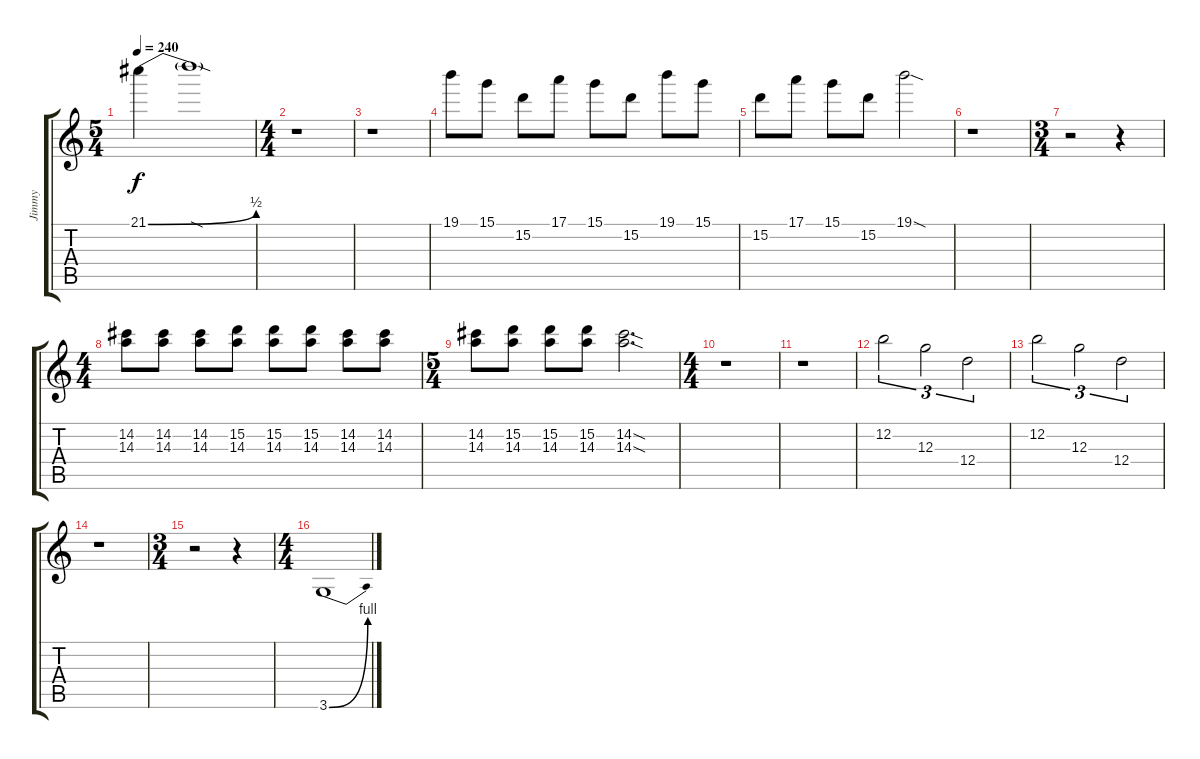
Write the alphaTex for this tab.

\track ("Jimmy" "Jimmy") {instrument overdrivenguitar}
\staff {score tabs}
\tuning (E4 B3 G3 D3 A2 E2) {hide}
\ts (5 4)
\tempo 240
\clef g2
\ks c
21.1{be (bend 0 0 60 2)}.4{dy f} 21.1{sod t}.1 |
\ts (4 4)
r.1 |
r.1 |
19.1.8 15.1.8 15.2.8 17.1.8 15.1.8 15.2.8 19.1.8 15.1.8 |
15.2.8 17.1.8 15.1.8 15.2.8 19.1{sod}.2 |
r.1 |
\ts (3 4)
r.2 r.4 |
\ts (4 4)
(14.2 14.3).8 (14.2 14.3).8 (14.2 14.3).8 (15.2 14.3).8 (15.2 14.3).8 (15.2 14.3).8 (14.2 14.3).8 (14.2 14.3).8 |
\ts (5 4)
(14.2 14.3).8 (15.2 14.3).8 (15.2 14.3).8 (15.2 14.3).8 (14.2{sod} 14.3{sod}).2{d} |
\ts (4 4)
r.1 |
r.1 |
12.2.2{tu (3 2)} 12.3.2{tu (3 2)} 12.4.2{tu (3 2)} |
12.2.2{tu (3 2)} 12.3.2{tu (3 2)} 12.4.2{tu (3 2)} |
r.1 |
\ts (3 4)
r.2 r.4 |
\ts (4 4)
3.6{be (bend 0 0 60 4)}.1
